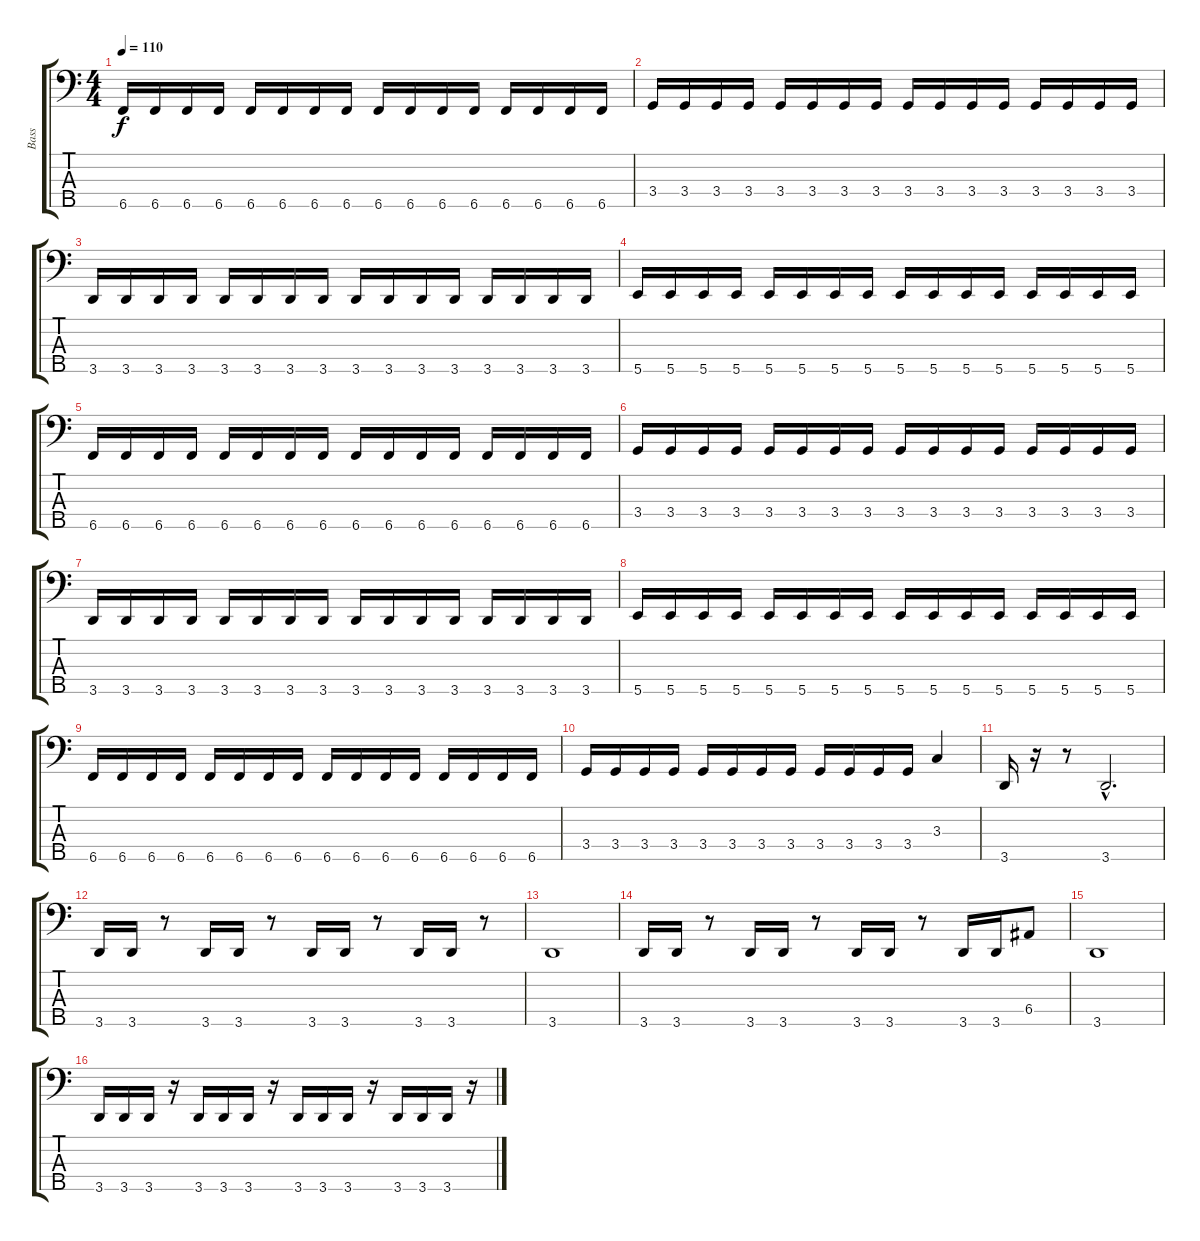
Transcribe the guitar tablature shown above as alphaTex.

\track ("Bass" "Bass") {instrument electricbasspick}
\staff {score tabs}
\tuning (G2 D2 A1 E1 B0) {hide}
\ts (4 4)
\tempo 110
\clef f4
\ks c
6.5.16{dy f} 6.5.16 6.5.16 6.5.16 6.5.16 6.5.16 6.5.16 6.5.16 6.5.16 6.5.16 6.5.16 6.5.16 6.5.16 6.5.16 6.5.16 6.5.16 |
3.4.16 3.4.16 3.4.16 3.4.16 3.4.16 3.4.16 3.4.16 3.4.16 3.4.16 3.4.16 3.4.16 3.4.16 3.4.16 3.4.16 3.4.16 3.4.16 |
3.5.16 3.5.16 3.5.16 3.5.16 3.5.16 3.5.16 3.5.16 3.5.16 3.5.16 3.5.16 3.5.16 3.5.16 3.5.16 3.5.16 3.5.16 3.5.16 |
5.5.16 5.5.16 5.5.16 5.5.16 5.5.16 5.5.16 5.5.16 5.5.16 5.5.16 5.5.16 5.5.16 5.5.16 5.5.16 5.5.16 5.5.16 5.5.16 |
6.5.16 6.5.16 6.5.16 6.5.16 6.5.16 6.5.16 6.5.16 6.5.16 6.5.16 6.5.16 6.5.16 6.5.16 6.5.16 6.5.16 6.5.16 6.5.16 |
3.4.16 3.4.16 3.4.16 3.4.16 3.4.16 3.4.16 3.4.16 3.4.16 3.4.16 3.4.16 3.4.16 3.4.16 3.4.16 3.4.16 3.4.16 3.4.16 |
3.5.16 3.5.16 3.5.16 3.5.16 3.5.16 3.5.16 3.5.16 3.5.16 3.5.16 3.5.16 3.5.16 3.5.16 3.5.16 3.5.16 3.5.16 3.5.16 |
5.5.16 5.5.16 5.5.16 5.5.16 5.5.16 5.5.16 5.5.16 5.5.16 5.5.16 5.5.16 5.5.16 5.5.16 5.5.16 5.5.16 5.5.16 5.5.16 |
6.5.16 6.5.16 6.5.16 6.5.16 6.5.16 6.5.16 6.5.16 6.5.16 6.5.16 6.5.16 6.5.16 6.5.16 6.5.16 6.5.16 6.5.16 6.5.16 |
3.4.16 3.4.16 3.4.16 3.4.16 3.4.16 3.4.16 3.4.16 3.4.16 3.4.16 3.4.16 3.4.16 3.4.16 3.3.4 |
3.5.16 r.16 r.8 3.5{hac}.2{d} |
3.5.16 3.5.16 r.8 3.5.16 3.5.16 r.8 3.5.16 3.5.16 r.8 3.5.16 3.5.16 r.8 |
3.5.1 |
3.5.16 3.5.16 r.8 3.5.16 3.5.16 r.8 3.5.16 3.5.16 r.8 3.5.16 3.5.16 6.4.8 |
3.5.1 |
3.5.16 3.5.16 3.5.16 r.16 3.5.16 3.5.16 3.5.16 r.16 3.5.16 3.5.16 3.5.16 r.16 3.5.16 3.5.16 3.5.16 r.16
